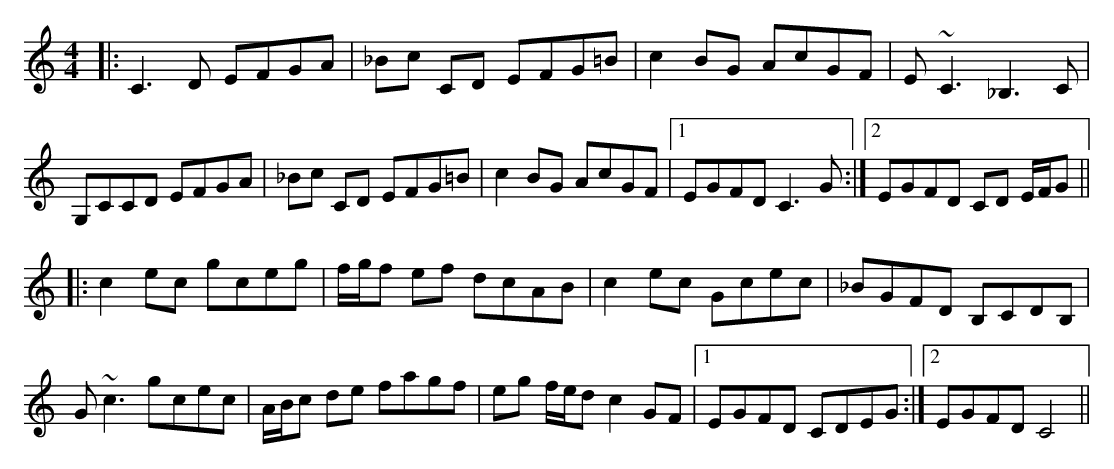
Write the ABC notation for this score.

X:1
M:4/4
K:C
|:C3D EFGA|_Bc CD EFG=B|c2BG AcGF|E~C3 _B,3C|
G,CCD EFGA|_Bc CD EFG=B|c2BG AcGF|1 EGFD C3G:|2 EGFD CD E/F/G||
|:c2ec gceg|f/g/f ef dcAB|c2ec Gcec|_BGFD B,CDB,|
G ~c3 gcec|A/B/c de fagf|eg f/e/d c2 GF|1 EGFD CDEG:|2 EGFD C4||
